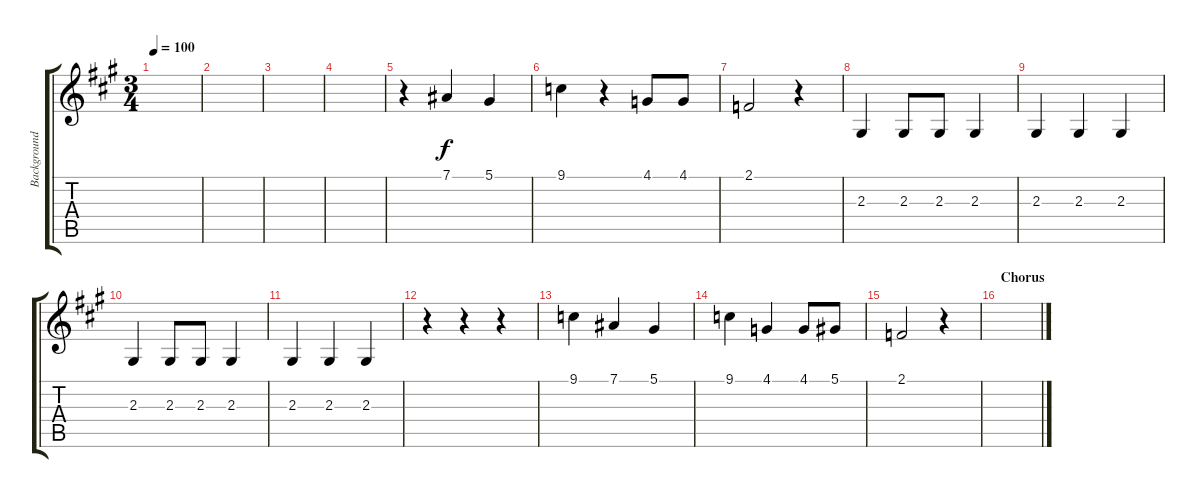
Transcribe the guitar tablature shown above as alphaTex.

\track ("Background Vocals" "Background") {instrument cello}
\staff {score tabs}
\tuning (Eb4 Bb3 Gb3 Db3 Ab2 Eb2) {hide}
\ts (3 4)
\tempo 100
\clef g2
\ks a
|
|
|
|
r.4 7.1.4 5.1.4 |
9.1.4 r.4 4.1.8 4.1.8 |
2.1.2 r.4 |
2.3.4 2.3.8 2.3.8 2.3.4 |
2.3.4 2.3.4 2.3.4 |
2.3.4 2.3.8 2.3.8 2.3.4 |
2.3.4 2.3.4 2.3.4 |
r.4 r.4 r.4 |
9.1.4 7.1.4 5.1.4 |
9.1.4 4.1.4 4.1.8 5.1.8 |
2.1.2 r.4 |
\section ("" "Chorus")
